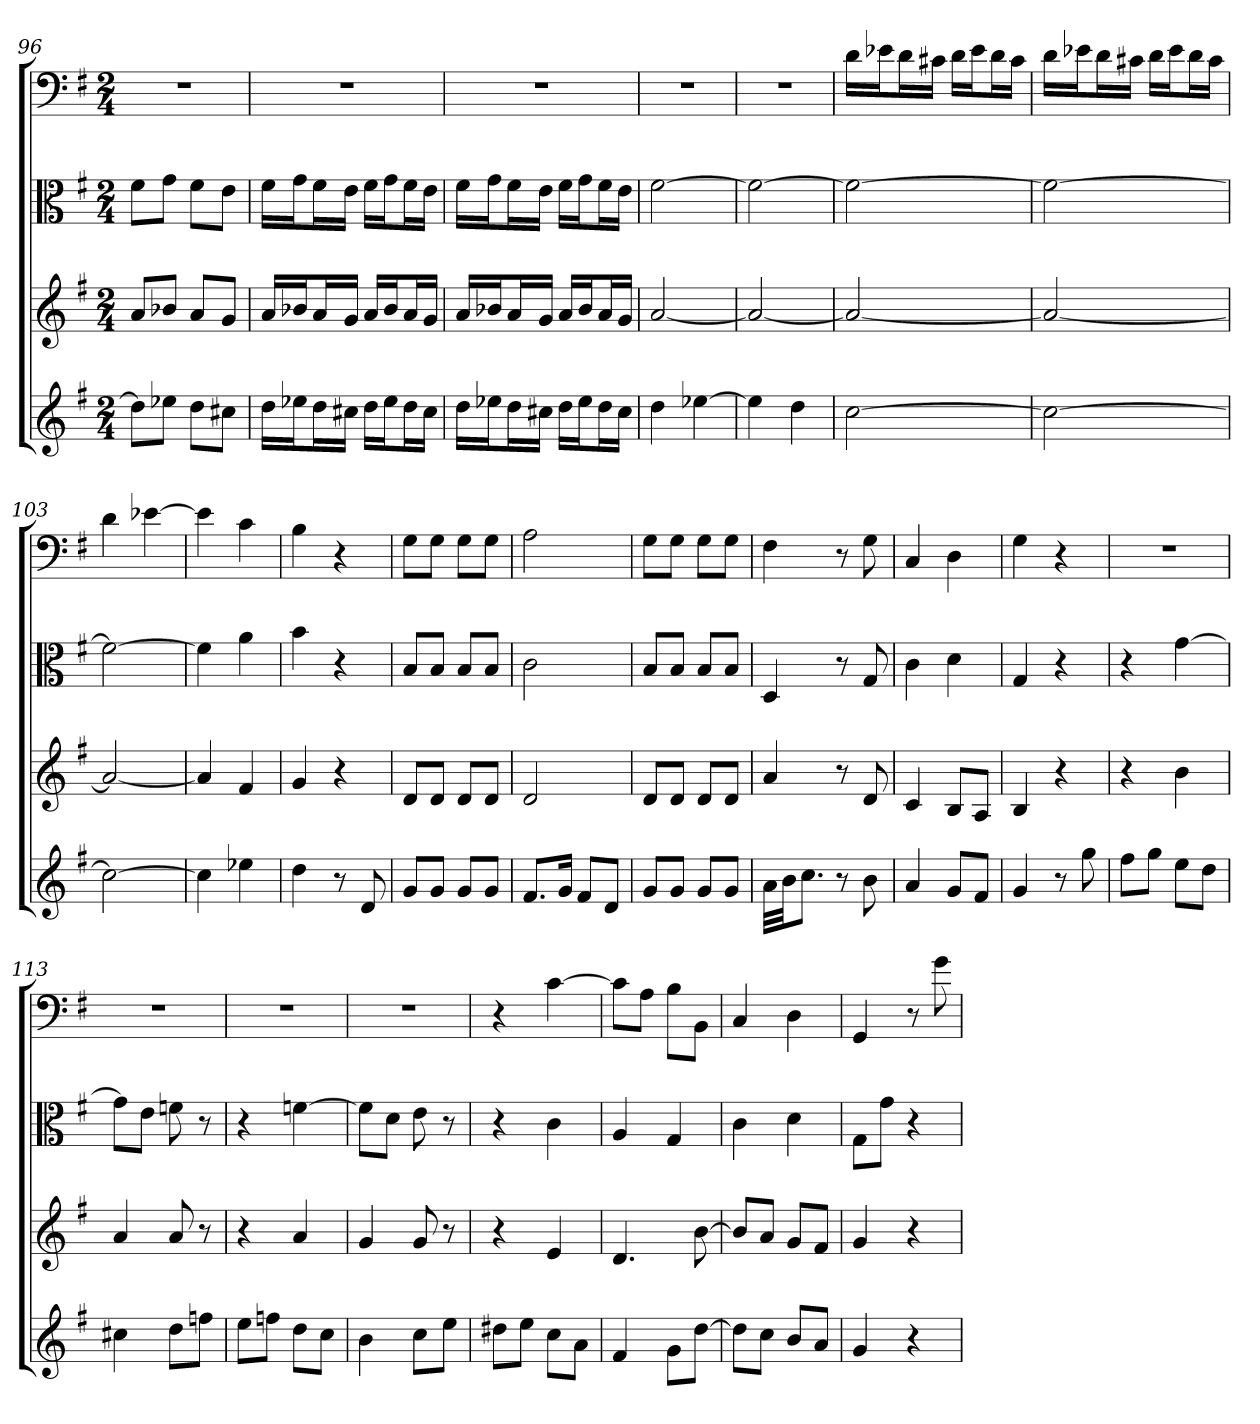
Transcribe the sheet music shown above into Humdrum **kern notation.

**kern	**kern	**kern	**kern
*part4	*part3	*part2	*part1
*staff4	*staff3	*staff2	*staff1
*	*	*clefC3	*clefF4
*k[f#]	*k[f#]	*k[f#]	*k[f#]
*G:	*G:	*G:	*G:
*M2/4	*M2/4	*M2/4	*M2/4
=96	=96	=96	=96
8ddL]	8aL	8f#\L	2r
8ee-XJ	8b-XJ	8g\J	.
8ddL	8aL	8f#\L	.
8cc#XJ	8gJ	8e\J	.
=97	=97	=97	=97
16ddLL	16aLL	16f#\LL	2r
16ee-XJ	16b-XJ	16g\J	.
16ddL	16aL	16f#\L	.
16cc#XJJ	16gJJ	16e\JJ	.
16ddLL	16aLL	16f#\LL	.
16ee-J	16b-J	16g\J	.
16ddL	16aL	16f#\L	.
16cc#JJ	16gJJ	16e\JJ	.
=98	=98	=98	=98
16ddLL	16aLL	16f#\LL	2r
16ee-XJ	16b-XJ	16g\J	.
16ddL	16aL	16f#\L	.
16cc#XJJ	16gJJ	16e\JJ	.
16ddLL	16aLL	16f#\LL	.
16ee-J	16b-J	16g\J	.
16ddL	16aL	16f#\L	.
16cc#JJ	16gJJ	16e\JJ	.
=99	=99	=99	=99
4dd	[2a	[2f#	2r
[4ee-X	.	.	.
=100	=100	=100	=100
4ee-]	2a_	2f#_	2r
4dd	.	.	.
=101	=101	=101	=101
[2cc	2a_	2f#_	16d\LL
.	.	.	16e-X\J
.	.	.	16d\L
.	.	.	16c#X\JJ
.	.	.	16d\LL
.	.	.	16e-\J
.	.	.	16d\L
.	.	.	16c#\JJ
=102	=102	=102	=102
2cc_	2a_	2f#_	16d\LL
.	.	.	16e-X\J
.	.	.	16d\L
.	.	.	16c#X\JJ
.	.	.	16d\LL
.	.	.	16e-\J
.	.	.	16d\L
.	.	.	16c#\JJ
=103	=103	=103	=103
2cc_	2a_	2f#_	4d
.	.	.	[4e-X
=104	=104	=104	=104
4cc]	4a]	4f#]	4e-]
4ee-X	4f#	4a	4c
=105	=105	=105	=105
4dd	4g	4b	4B
8r	4r	4r	4r
8d	.	.	.
=106	=106	=106	=106
8gL	8dL	8B/L	8G\L
8gJ	8dJ	8B/J	8G\J
8gL	8dL	8B/L	8G\L
8gJ	8dJ	8B/J	8G\J
=107	=107	=107	=107
8.f#L	2d	2c	2A
16gJk	.	.	.
8f#L	.	.	.
8dJ	.	.	.
=108	=108	=108	=108
8gL	8dL	8B/L	8G\L
8gJ	8dJ	8B/J	8G\J
8gL	8dL	8B/L	8G\L
8gJ	8dJ	8B/J	8G\J
=109	=109	=109	=109
32aLLL	4a	4D	4F#
32bJJ	.	.	.
8.ccJ	.	.	.
8r	8r	8r	8r
8b	8d	8G	8G
=110	=110	=110	=110
4a	4c	4c	4C
8gL	8BL	4d	4D
8f#J	8AJ	.	.
=111	=111	=111	=111
4g	4B	4G	4G
8r	4r	4r	4r
8gg	.	.	.
=112	=112	=112	=112
8ff#L	4r	4r	2r
8ggJ	.	.	.
8eeL	4b	[4g	.
8ddJ	.	.	.
=113	=113	=113	=113
4cc#X	4a	8g\L]	2r
.	.	8e\J	.
8ddL	8a	8fn	.
8ffnJ	8r	8r	.
=114	=114	=114	=114
8eeL	4r	4r	2r
8ffnJ	.	.	.
8ddL	4a	[4fn	.
8ccJ	.	.	.
=115	=115	=115	=115
4b	4g	8f\L]	2r
.	.	8d\J	.
8ccL	8g	8e	.
8eeJ	8r	8r	.
=116	=116	=116	=116
8dd#XL	4r	4r	4r
8eeJ	.	.	.
8ccL	4e	4c	[4c
8aJ	.	.	.
=117	=117	=117	=117
4f#	4.d	4A	8c\L]
.	.	.	8A\J
8gL	.	4G	8B\L
[8ddJ	[8b	.	8BB\J
=118	=118	=118	=118
8ddL]	8bL]	4c	4C
8ccJ	8aJ	.	.
8bL	8gL	4d	4D
8aJ	8f#J	.	.
=119	=119	=119	=119
4g	4g	8G\L	4GG
.	.	8g\J	.
4r	4r	4r	8r
.	.	.	8g
=	=	=	=
*-	*-	*-	*-
